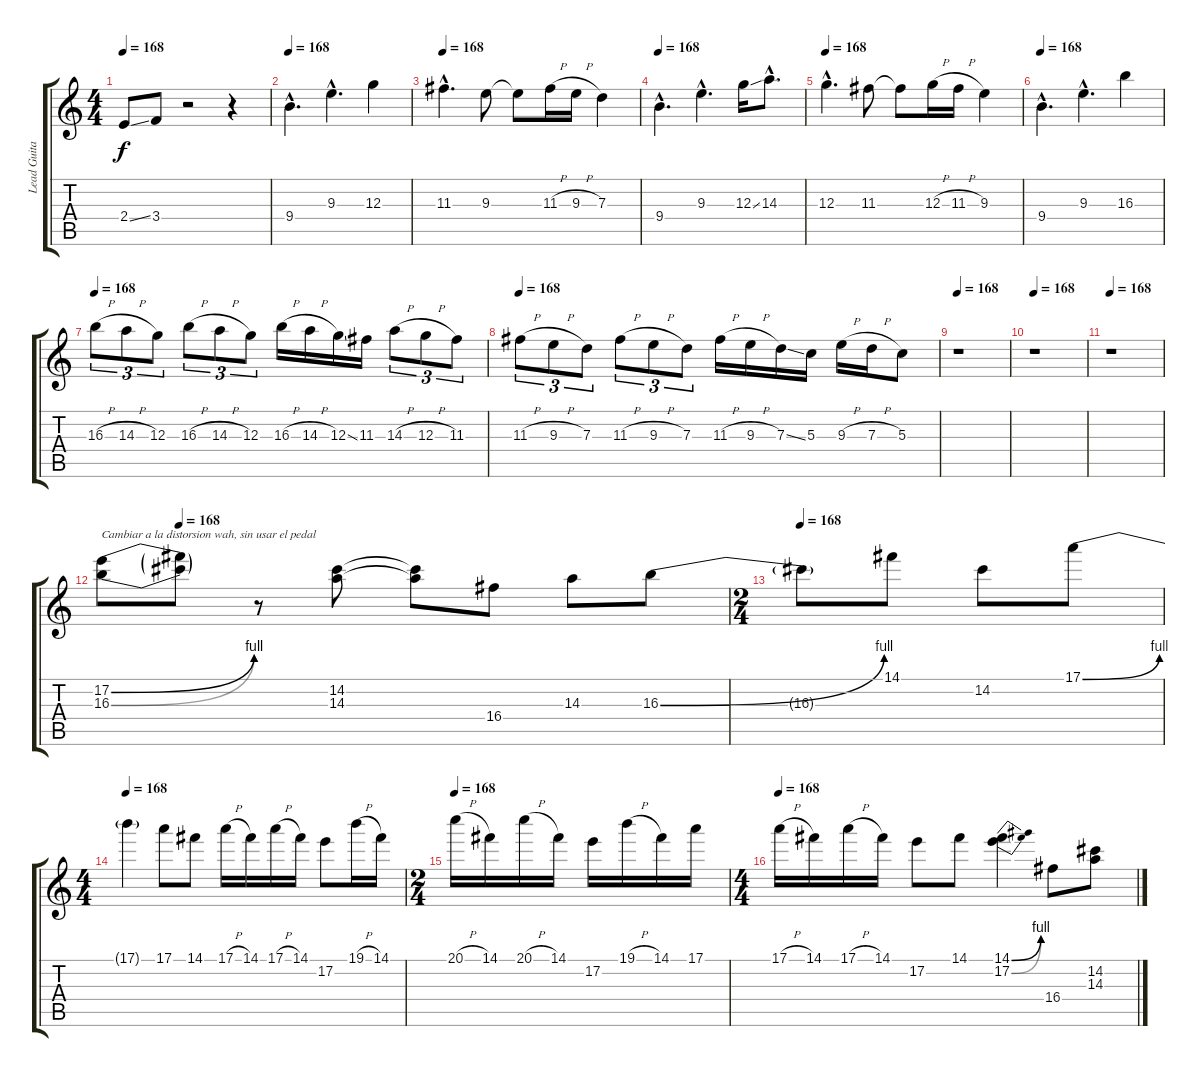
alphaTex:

\track ("Lead Guitar" "Lead Guita") {instrument distortionguitar}
\staff {score tabs}
\tuning (E4 B3 G3 D3 A2 E2) {hide}
\ts (4 4)
\tempo 168
\clef g2
\ks c
2.4{ss}.8{dy f} 3.4.8 r.2 r.4 |
\tempo 168
9.4{hac}.4{d} 9.3{hac}.4{d} 12.3.4 |
\tempo 168
11.3{hac}.4{d} 9.3.8 9.3{t}.8 11.3{h}.16 9.3{h}.16 7.3.4 |
\tempo 168
9.4{hac}.4{d} 9.3{hac}.4{d} 12.3{ss}.16 14.3{hac}.8{d} |
\tempo 168
12.3{hac}.4{d} 11.3.8 11.3{t}.8 12.3{h}.16 11.3{h}.16 9.3.4 |
\tempo 168
9.4{hac}.4{d} 9.3{hac}.4{d} 16.3.4 |
\tempo 168
16.3{h}.8{tu (3 2)} 14.3{h}.8{tu (3 2)} 12.3.8{tu (3 2)} 16.3{h}.8{tu (3 2)} 14.3{h}.8{tu (3 2)} 12.3.8{tu (3 2)} 16.3{h}.16 14.3{h}.16 12.3{ss}.16 11.3.16 14.3{h}.8{tu (3 2)} 12.3{h}.8{tu (3 2)} 11.3.8{tu (3 2)} |
\tempo 168
11.3{h}.8{tu (3 2)} 9.3{h}.8{tu (3 2)} 7.3.8{tu (3 2)} 11.3{h}.8{tu (3 2)} 9.3{h}.8{tu (3 2)} 7.3.8{tu (3 2)} 11.3{h}.16 9.3{h}.16 7.3{ss}.16 5.3.16 9.3{h}.16 7.3{h}.16 5.3.8 |
\tempo 168
r.1 |
\tempo 168
r.1 |
\tempo 168
r.1 |
\tempo (168 0.125)
(17.2{be (bend 0 0 60 4)} 16.3{be (bend 0 0 60 4)}).8{txt "Cambiar a la distorsion wah, sin usar el pedal"} (17.2{t} 16.3{t}).8 r.8 (14.2 14.3).8 (14.2{t} 14.3{t}).8 16.4.8 14.3.8 16.3{be (bend 0 0 60 4)}.8 |
\ts (2 4)
\tempo 168
16.3{t}.8 14.1.8 14.2.8 17.1{be (bend 0 0 60 4)}.8 |
\ts (4 4)
\tempo 168
17.1{t}.4 17.1.8 14.1.8 17.1{h}.16 14.1.16 17.1{h}.16 14.1.16 17.2.8 19.1{h}.16 14.1.16 |
\ts (2 4)
\tempo 168
20.1{h}.16 14.1.16 20.1{h}.16 14.1.16 17.2.16 19.1{h}.16 14.1.16 17.1.16 |
\ts (4 4)
\tempo 168
17.1{h}.16 14.1.16 17.1{h}.16 14.1.16 17.2.8 14.1.8 (14.1{be (bend 0 0 60 4)} 17.2{be (bend 0 0 60 4)}).4 16.4.8 (14.2 14.3).8
